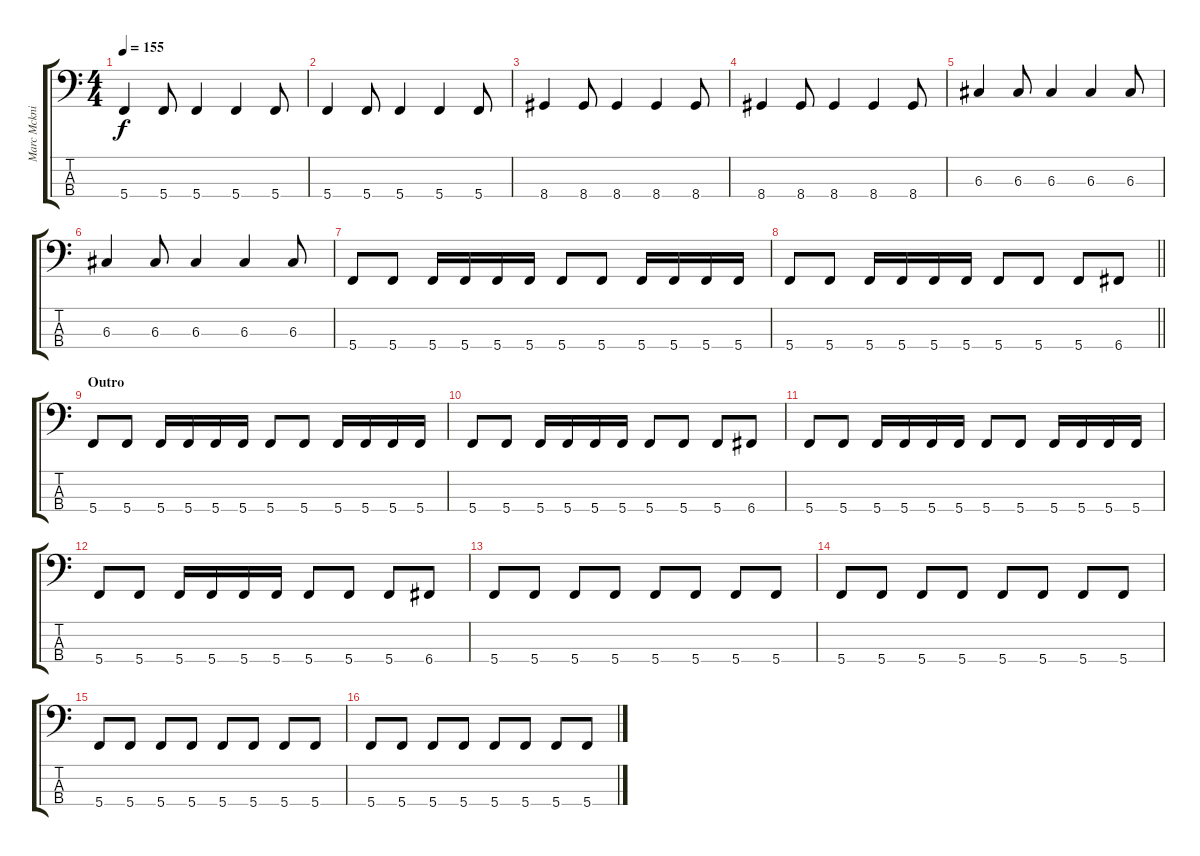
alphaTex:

\track ("Marc Mcknight" "Marc Mckni") {instrument electricbassfinger}
\staff {score tabs}
\tuning (F2 C2 G1 C1) {hide}
\ts (4 4)
\tempo 155
\clef f4
\ks c
5.4.4{dy f} 5.4.8 5.4.4 5.4.4 5.4.8 |
5.4.4 5.4.8 5.4.4 5.4.4 5.4.8 |
8.4.4 8.4.8 8.4.4 8.4.4 8.4.8 |
8.4.4 8.4.8 8.4.4 8.4.4 8.4.8 |
6.3.4 6.3.8 6.3.4 6.3.4 6.3.8 |
6.3.4 6.3.8 6.3.4 6.3.4 6.3.8 |
5.4.8 5.4.8 5.4.16 5.4.16 5.4.16 5.4.16 5.4.8 5.4.8 5.4.16 5.4.16 5.4.16 5.4.16 |
\barLineRight lightlight
5.4.8 5.4.8 5.4.16 5.4.16 5.4.16 5.4.16 5.4.8 5.4.8 5.4.8 6.4.8 |
\section ("" "Outro")
5.4.8 5.4.8 5.4.16 5.4.16 5.4.16 5.4.16 5.4.8 5.4.8 5.4.16 5.4.16 5.4.16 5.4.16 |
5.4.8 5.4.8 5.4.16 5.4.16 5.4.16 5.4.16 5.4.8 5.4.8 5.4.8 6.4.8 |
5.4.8 5.4.8 5.4.16 5.4.16 5.4.16 5.4.16 5.4.8 5.4.8 5.4.16 5.4.16 5.4.16 5.4.16 |
5.4.8 5.4.8 5.4.16 5.4.16 5.4.16 5.4.16 5.4.8 5.4.8 5.4.8 6.4.8 |
5.4.8 5.4.8 5.4.8 5.4.8 5.4.8 5.4.8 5.4.8 5.4.8 |
5.4.8 5.4.8 5.4.8 5.4.8 5.4.8 5.4.8 5.4.8 5.4.8 |
5.4.8 5.4.8 5.4.8 5.4.8 5.4.8 5.4.8 5.4.8 5.4.8 |
5.4.8 5.4.8 5.4.8 5.4.8 5.4.8 5.4.8 5.4.8 5.4.8
